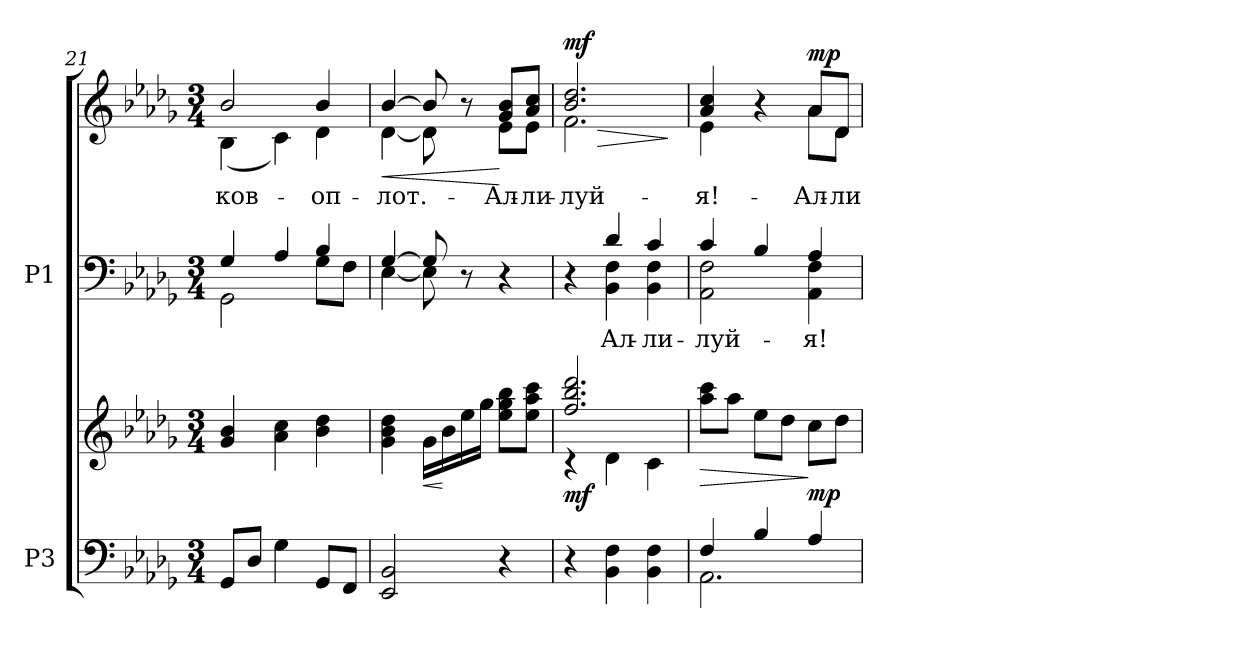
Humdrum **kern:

**kern	**kern	**dynam	**kern	**text	**kern	**text	**dynam
*part2	*part2	*part2	*part1	*part1	*part1	*part1	*part1
*staff4	*staff3	*staff3/4	*staff2	*staff2	*staff1	*staff1	*staff1/2
*I"P3	*	*	*I"P1	*	*	*	*
*clefF4	*clefG2	*	*clefF4	*	*clefG2	*	*
*k[b-e-a-d-g-]	*k[b-e-a-d-g-]	*	*k[b-e-a-d-g-]	*	*k[b-e-a-d-g-]	*	*
*b-:	*b-:	*	*b-:	*	*b-:	*	*
*M3/4	*M3/4	*	*M3/4	*	*M3/4	*	*
=21	=21	=21	=21	=21	=21	=21	=21
*	*	*	*^	*	*	*	*
!	!	!	!	!	!	!	!LO:LY:b:color=#000000	!
*	*	*	*	*	*	*^	*	*
8GG-i/L	4g-i/ 4b-i	.	4G-i/	2GG-i\	.	2b-i/	(4B-i\	-ков-	.
8D-i/J	.	.	.	.	.	.	.	.	.
4G-i\	4a-i\ 4cci	.	4A-i/	.	.	.	4ci\)	.	.
!	!	!	!	!	!	!	!	!LO:LY:b:color=#000000	!
8GG-i/L	4b-i\ 4dd-i	.	4B-i/	8G-i\L	.	4b-i/	4d-i\	-оп-	.
8FFi/J	.	.	.	8Fi\J	.	.	.	.	.
=22	=22	=22	=22	=22	=22	=22	=22	=22	=22
!	!	!	!	!	!	!	!	!LO:LY:b:color=#000000	!LO:HP:b
2EE-i/ 2BB-i	4g-i\ 4b-i 4dd-i	.	[>4G-i/	[<4E-i\	.	[>4b-i/	[<4d-i\	-лот.-	<
!	!	!LO:HP:b	!	!	!	!	!	!	!
.	16g-i\LL	<	8G-i/]	8E-i\]	.	8b-i/]	8d-i\]	.	.
.	16b-i\	[	.	.	.	.	.	.	.
.	16ee-i\	.	8r	4.ryy	.	8r	8ryy	.	.
.	16gg-i\JJ	.	.	.	.	.	.	.	.
!	!	!	!	!	!	!	!	!LO:LY:b:color=#000000	!
4r	8ee-i\ 8gg-i 8bb-iL	.	4r	.	.	8g-i/ 8b-iL	8e-i\L	-Ал-	[
!	!	!	!	!	!	!	!	!LO:LY:b:color=#000000	!
.	8ee-i\ 8aa-i 8ccciJ	.	.	.	.	8a-i/ 8cciJ	8e-i\J	-ли-	.
=23	=23	=23	=23	=23	=23	=23	=23	=23	=23
*	*^	*	*	*	*	*	*	*	*
!	!	!	!	!	!	!	!	!	!LO:LY:b:color=#000000	!LO:HP:b
4r	2.ffi/ 2.bb-i 2.ddd-i	4r	mf	4r	4ryy	.	2.b-i/ 2.dd-i	2.fi\	-луй-	> mf
!	!	!	!	!	!	!LO:LY:b:color=#000000	!	!	!	!
4BB-i\ 4Fi	.	4d-i\	.	4d-i/	4BB-i\ 4Fi	Ал-	.	.	.	.
!	!	!	!	!	!	!LO:LY:b:color=#000000	!	!	!	!
4BB-i\ 4Fi	.	4ci\	.	4ci/	4BB-i\ 4Fi	-ли-	.	.	.	.
*	*v	*v	*	*	*	*	*	*	*	*
*	*	*	*v	*v	*	*	*	*	*
*	*	*	*	*	*v	*v	*	*
.	.	.	.	.	.	.	]
!!LO:PB:g=z
=24	=24	=24	=24	=24	=24	=24	=24
*^	*	*	*	*	*	*	*
!	!	!	!LO:HP:b	!	!	!	!	!
!	!	!	!	!	!LO:LY:b:color=#000000	!	!	!
*	*	*	*	*^	*	*	*	*
!	!	!	!	!	!	!	!	!LO:LY:b:color=#000000	!
*	*	*	*	*	*	*	*^	*	*
4Fi/	2.AA-i\	8aa-i\ 8ccciL	>	4ci/	2AA-i\ 2Fi	-луй-	4a-i/ 4cci	4e-i\	-я!-	.
.	.	8aa-i\J	.	.	.	.	.	.	.	.
4B-i/	.	8ee-i\L	.	4B-i/	.	.	4r	4ryy	.	.
.	.	8dd-i\J	.	.	.	.	.	.	.	.
!	!	!	!	!	!	!LO:LY:b:color=#000000	!	!	!	!
!	!	!	!	!	!	!	!	!	!LO:LY:b:color=#000000	!
4A-i/	.	8cci\L	] mp	4A-i/	4AA-i\ 4Fi	-я!-	8a-i/L	8a-i\L	-Ал-	mp
!	!	!	!	!	!	!	!	!	!LO:LY:b:color=#000000	!
.	.	8dd-i\J	.	.	.	.	8d-i/J	8d-i\J	-ли-	.
*	*	*	*	*v	*v	*	*	*	*	*
*v	*v	*	*	*	*	*v	*v	*	*
=	=	=	=	=	=	=	=
*-	*-	*-	*-	*-	*-	*-	*-
